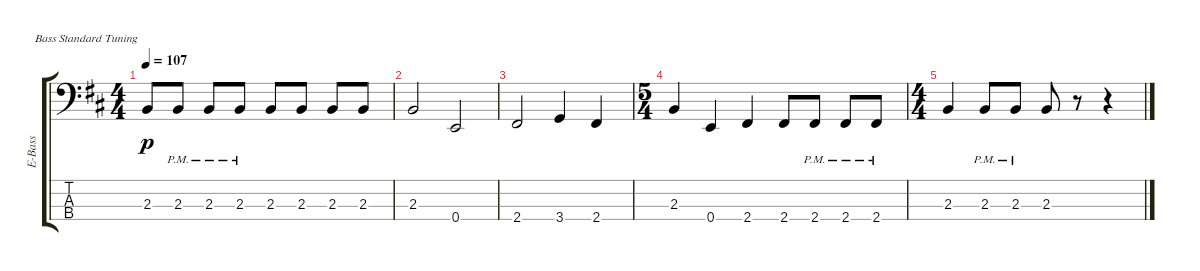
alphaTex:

\bracketExtendMode groupsimilarinstruments
\track ("Electric Bass" "E-Bass") {multiBarRest instrument electricbassfinger}
\staff {score tabs}
\tuning (G2 D2 A1 E1)
\ts (4 4)
\tempo 107
\clef f4
\ks bminor
2.3{acc forcenatural}.8{dy p beam Up} 2.3{pm acc forcenatural}.8{beam Up} 2.3{pm acc forcenatural}.8{beam Up} 2.3{pm acc forcenatural}.8{beam Up} 2.3{acc forcenatural}.8{beam Up} 2.3{acc forcenatural}.8{beam Up} 2.3{acc forcenatural}.8{beam Up} 2.3{acc forcenatural}.8{beam Up} |
2.3{acc forcenatural}.2{beam Up} 0.4{acc forcenatural}.2{beam Up} |
2.4{acc #}.2{beam Up} 3.4{acc forcenatural}.4{beam Up} 2.4{acc #}.4{beam Up} |
\ts (5 4)
2.3{acc forcenatural}.4{beam Up} 0.4{acc forcenatural}.4{beam Up} 2.4{acc #}.4{beam Up} 2.4{acc #}.8{beam Up} 2.4{pm acc #}.8{beam Up} 2.4{pm acc #}.8{beam Up} 2.4{pm acc #}.8{beam Up} |
\ts (4 4)
2.3{acc forcenatural}.4{beam Up} 2.3{pm acc forcenatural}.8{beam Up} 2.3{pm acc forcenatural}.8{beam Up} 2.3{acc forcenatural}.8{beam Up} r.8{beam Down} r.4{beam Down}
